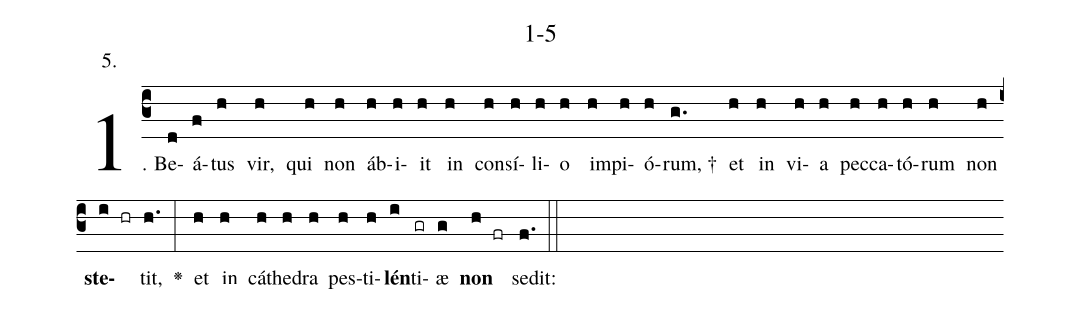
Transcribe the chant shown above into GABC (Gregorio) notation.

name: 1-5;
annotation: 5.;
%%
(c3)1. Be(d)á(f)tus(h) vir,(h) qui(h) non(h) áb(h)i(h)it(h) in(h) con(h)sí(h)li(h)o(h) im(h)pi(h)ó(h)rum, †(g.) et(h) in(h) vi(h)a(h) pec(h)ca(h)tó(h)rum(h) non(h) <b>ste</b>(i hr)tit,(h.) <v>\greheightstar</v>(:) et(h) in(h) cá(h)the(h)dra(h) pes(h)ti(h)<b>lén</b>(i)ti(gr)æ(g) <b>non</b>(h fr) sedit:(f.) (::)
